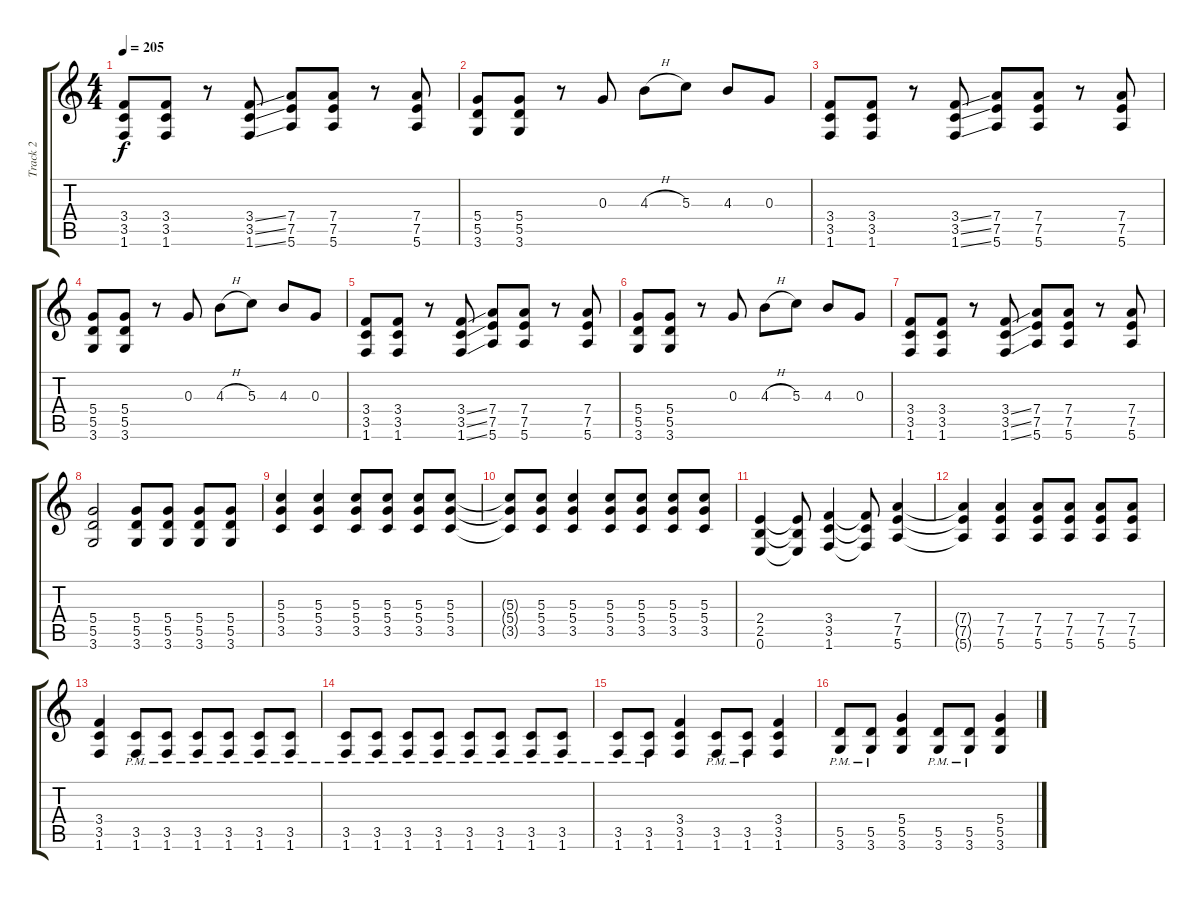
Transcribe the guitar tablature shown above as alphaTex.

\track ("Track 2" "Track 2") {instrument distortionguitar}
\staff {score tabs}
\tuning (E4 B3 G3 D3 A2 E2) {hide}
\ts (4 4)
\tempo 205
\clef g2
\ks c
(3.4 3.5 1.6).8{dy f instrument distortionguitar} (3.4 3.5 1.6).8 r.8 (3.4{ss} 3.5{ss} 1.6{ss}).8 (7.4 7.5 5.6).8 (7.4 7.5 5.6).8 r.8 (7.4 7.5 5.6).8 |
(5.4 5.5 3.6).8 (5.4 5.5 3.6).8 r.8 0.3.8 4.3{h}.8 5.3.8 4.3.8 0.3.8 |
(3.4 3.5 1.6).8 (3.4 3.5 1.6).8 r.8 (3.4{ss} 3.5{ss} 1.6{ss}).8 (7.4 7.5 5.6).8 (7.4 7.5 5.6).8 r.8 (7.4 7.5 5.6).8 |
(5.4 5.5 3.6).8 (5.4 5.5 3.6).8 r.8 0.3.8 4.3{h}.8 5.3.8 4.3.8 0.3.8 |
(3.4 3.5 1.6).8 (3.4 3.5 1.6).8 r.8 (3.4{ss} 3.5{ss} 1.6{ss}).8 (7.4 7.5 5.6).8 (7.4 7.5 5.6).8 r.8 (7.4 7.5 5.6).8 |
(5.4 5.5 3.6).8 (5.4 5.5 3.6).8 r.8 0.3.8 4.3{h}.8 5.3.8 4.3.8 0.3.8 |
(3.4 3.5 1.6).8 (3.4 3.5 1.6).8 r.8 (3.4{ss} 3.5{ss} 1.6{ss}).8 (7.4 7.5 5.6).8 (7.4 7.5 5.6).8 r.8 (7.4 7.5 5.6).8 |
(5.4 5.5 3.6).2 (5.4 5.5 3.6).8 (5.4 5.5 3.6).8 (5.4 5.5 3.6).8 (5.4 5.5 3.6).8 |
(5.3 5.4 3.5).4 (5.3 5.4 3.5).4 (5.3 5.4 3.5).8 (5.3 5.4 3.5).8 (5.3 5.4 3.5).8 (5.3 5.4 3.5).8 |
(5.3{t} 5.4{t} 3.5{t}).8 (5.3 5.4 3.5).8 (5.3 5.4 3.5).4 (5.3 5.4 3.5).8 (5.3 5.4 3.5).8 (5.3 5.4 3.5).8 (5.3 5.4 3.5).8 |
(2.4 2.5 0.6).4 (2.4{t} 2.5{t} 0.6{t}).8 (3.4 3.5 1.6).4 (3.4{t} 3.5{t} 1.6{t}).8 (7.4 7.5 5.6).4 |
(7.4{t} 7.5{t} 5.6{t}).4 (7.4 7.5 5.6).4 (7.4 7.5 5.6).8 (7.4 7.5 5.6).8 (7.4 7.5 5.6).8 (7.4 7.5 5.6).8 |
(3.4 3.5 1.6).4 (3.5{pm} 1.6{pm}).8 (3.5{pm} 1.6{pm}).8 (3.5{pm} 1.6{pm}).8 (3.5{pm} 1.6{pm}).8 (3.5{pm} 1.6{pm}).8 (3.5{pm} 1.6{pm}).8 |
(3.5{pm} 1.6{pm}).8 (3.5{pm} 1.6{pm}).8 (3.5{pm} 1.6{pm}).8 (3.5{pm} 1.6{pm}).8 (3.5{pm} 1.6{pm}).8 (3.5{pm} 1.6{pm}).8 (3.5{pm} 1.6{pm}).8 (3.5{pm} 1.6{pm}).8 |
(3.5{pm} 1.6{pm}).8 (3.5{pm} 1.6{pm}).8 (3.4 3.5 1.6).4 (3.5{pm} 1.6{pm}).8 (3.5{pm} 1.6{pm}).8 (3.4 3.5 1.6).4 |
(5.5{pm} 3.6{pm}).8 (5.5{pm} 3.6{pm}).8 (5.4 5.5 3.6).4 (5.5{pm} 3.6{pm}).8 (5.5{pm} 3.6{pm}).8 (5.4 5.5 3.6).4
